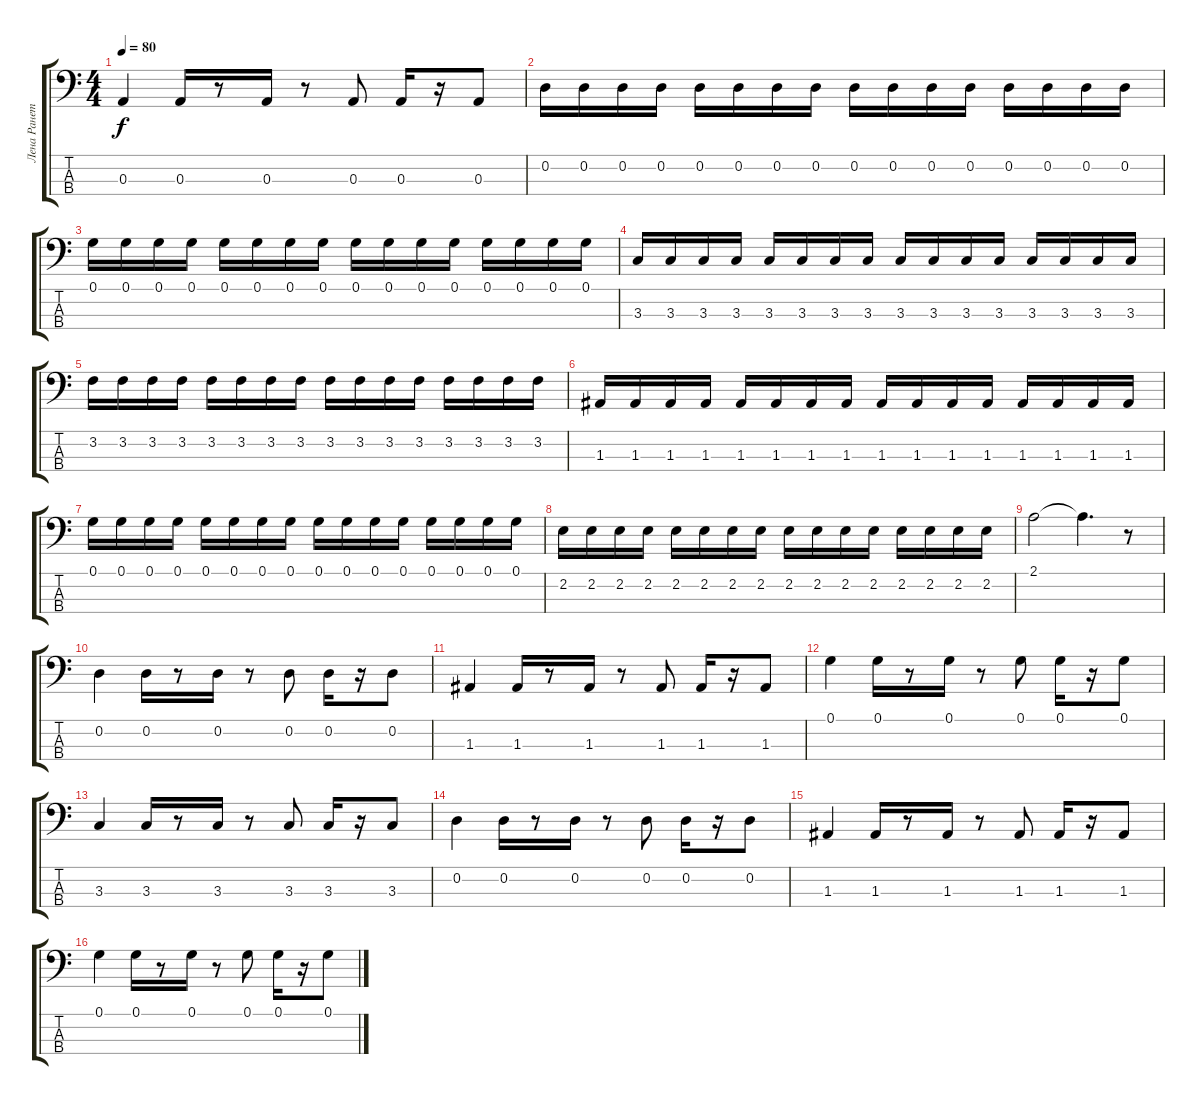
\track ("Лена Ранетка" "Лена Ранет") {instrument electricbassfinger}
\staff {score tabs}
\tuning (G2 D2 A1 E1) {hide}
\ts (4 4)
\tempo 80
\clef f4
\ks c
0.3.4{dy f} 0.3.16 r.8 0.3.16 r.8 0.3.8 0.3.16 r.16 0.3.8 |
0.2.16 0.2.16 0.2.16 0.2.16 0.2.16 0.2.16 0.2.16 0.2.16 0.2.16 0.2.16 0.2.16 0.2.16 0.2.16 0.2.16 0.2.16 0.2.16 |
0.1.16 0.1.16 0.1.16 0.1.16 0.1.16 0.1.16 0.1.16 0.1.16 0.1.16 0.1.16 0.1.16 0.1.16 0.1.16 0.1.16 0.1.16 0.1.16 |
3.3.16 3.3.16 3.3.16 3.3.16 3.3.16 3.3.16 3.3.16 3.3.16 3.3.16 3.3.16 3.3.16 3.3.16 3.3.16 3.3.16 3.3.16 3.3.16 |
3.2.16 3.2.16 3.2.16 3.2.16 3.2.16 3.2.16 3.2.16 3.2.16 3.2.16 3.2.16 3.2.16 3.2.16 3.2.16 3.2.16 3.2.16 3.2.16 |
1.3.16 1.3.16 1.3.16 1.3.16 1.3.16 1.3.16 1.3.16 1.3.16 1.3.16 1.3.16 1.3.16 1.3.16 1.3.16 1.3.16 1.3.16 1.3.16 |
0.1.16 0.1.16 0.1.16 0.1.16 0.1.16 0.1.16 0.1.16 0.1.16 0.1.16 0.1.16 0.1.16 0.1.16 0.1.16 0.1.16 0.1.16 0.1.16 |
2.2.16 2.2.16 2.2.16 2.2.16 2.2.16 2.2.16 2.2.16 2.2.16 2.2.16 2.2.16 2.2.16 2.2.16 2.2.16 2.2.16 2.2.16 2.2.16 |
2.1.2 2.1{t}.4{d} r.8 |
0.2.4 0.2.16 r.8 0.2.16 r.8 0.2.8 0.2.16 r.16 0.2.8 |
1.3.4 1.3.16 r.8 1.3.16 r.8 1.3.8 1.3.16 r.16 1.3.8 |
0.1.4 0.1.16 r.8 0.1.16 r.8 0.1.8 0.1.16 r.16 0.1.8 |
3.3.4 3.3.16 r.8 3.3.16 r.8 3.3.8 3.3.16 r.16 3.3.8 |
0.2.4 0.2.16 r.8 0.2.16 r.8 0.2.8 0.2.16 r.16 0.2.8 |
1.3.4 1.3.16 r.8 1.3.16 r.8 1.3.8 1.3.16 r.16 1.3.8 |
0.1.4 0.1.16 r.8 0.1.16 r.8 0.1.8 0.1.16 r.16 0.1.8
